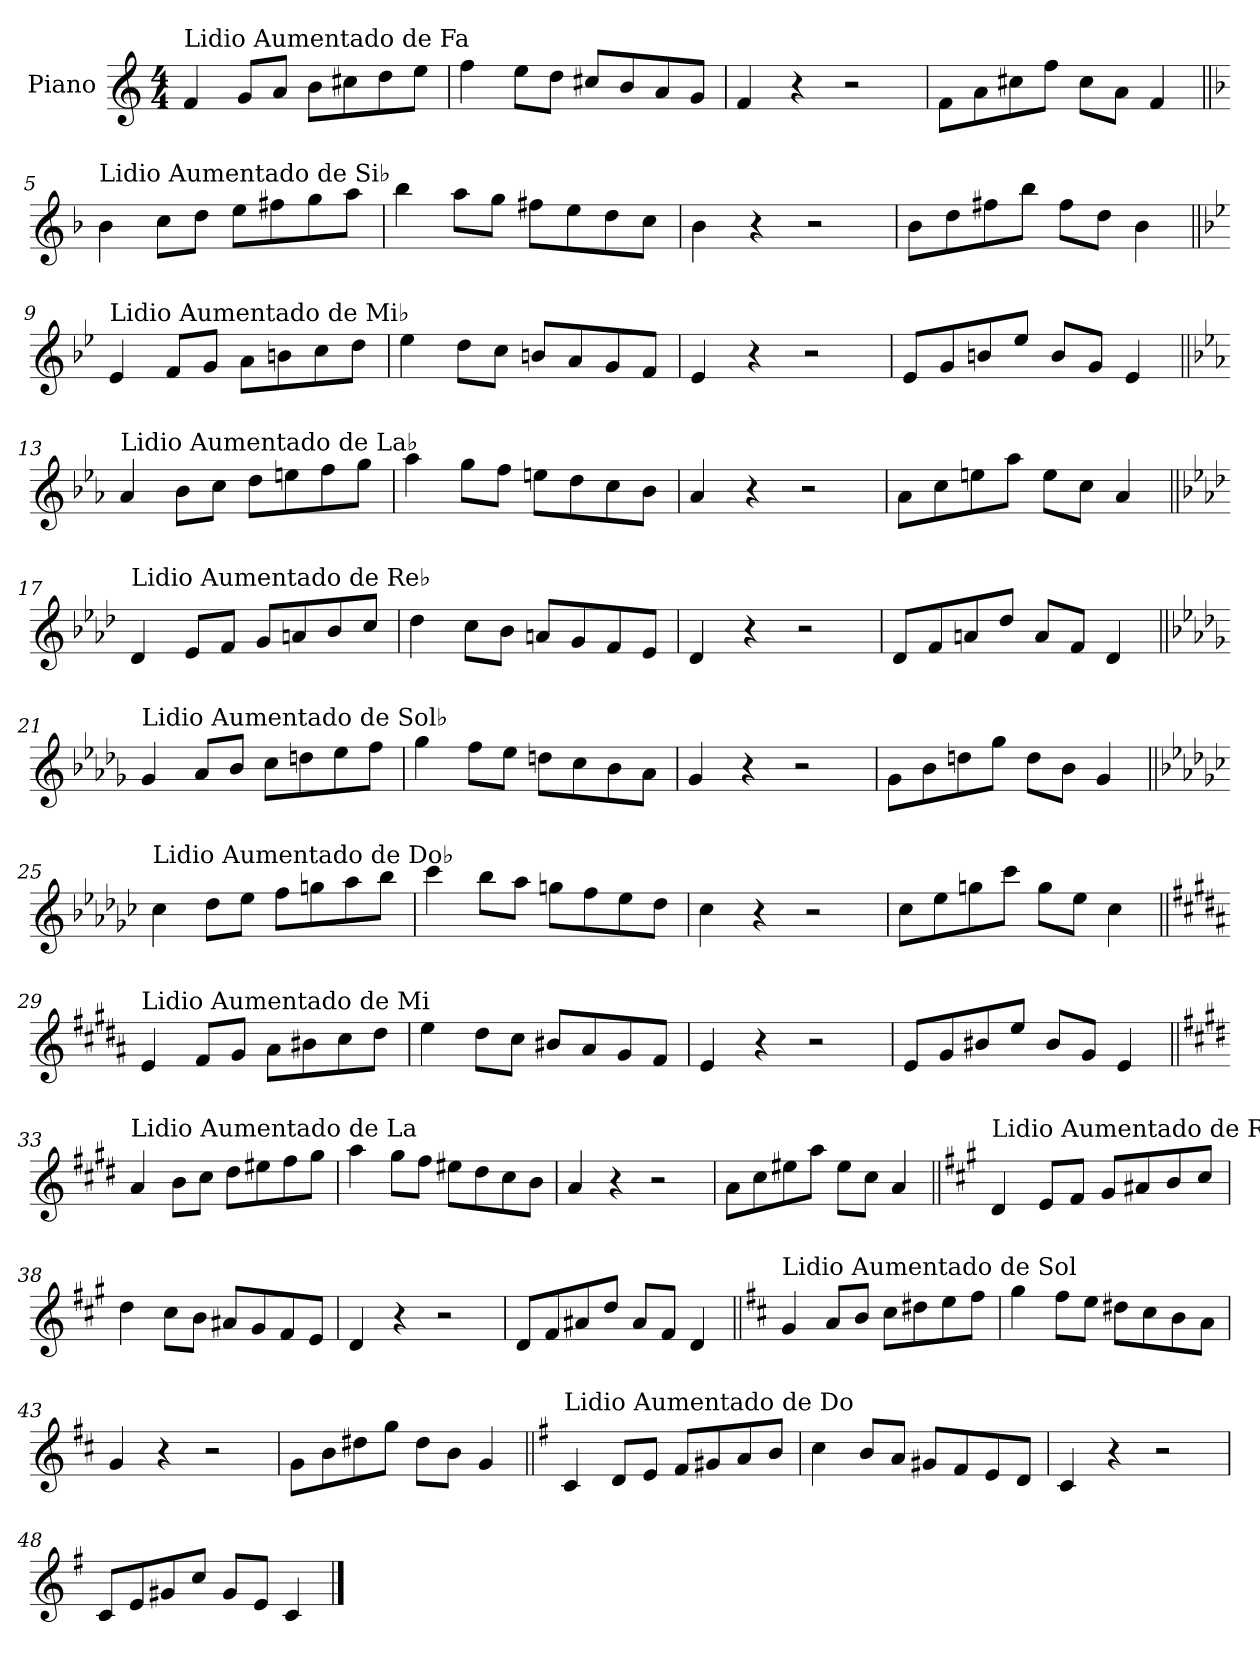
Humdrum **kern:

**kern
*part1
*staff1
*I"Piano
*I'Pno.
*clefG2
*k[]
*M4/4
=1
!LO:TX:a:t=Lidio Aumentado de Fa
4f/
8g/L
8a/J
8b\L
8cc#X\
8dd\
8ee\J
=2
4ff\
8ee\L
8dd\J
8cc#X/L
8b/
8a/
8g/J
=3
4f/
4r
2r
=4
8f\L
8a\
8cc#X\
8ff\J
8cc#\L
8a\J
4f/
!!LO:LB:g=z
=5||
*k[b-]
!LO:TX:a:t=Lidio Aumentado de Si♭
4b-\
8cc\L
8dd\J
8ee\L
8ff#X\
8gg\
8aa\J
=6
4bb-\
8aa\L
8gg\J
8ff#X\L
8ee\
8dd\
8cc\J
=7
4b-\
4r
2r
=8
8b-\L
8dd\
8ff#X\
8bb-\J
8ff#\L
8dd\J
4b-\
!!LO:LB:g=z
=9||
*k[b-e-]
!LO:TX:a:t=Lidio Aumentado de Mi♭
4e-/
8f/L
8g/J
8a\L
8bn\
8cc\
8dd\J
=10
4ee-\
8dd\L
8cc\J
8bn/L
8a/
8g/
8f/J
=11
4e-/
4r
2r
=12
8e-/L
8g/
8bn/
8ee-/J
8b/L
8g/J
4e-/
!!LO:LB:g=z
=13||
*k[b-e-a-]
!LO:TX:a:t=Lidio Aumentado de La♭
4a-/
8b-\L
8cc\J
8dd\L
8een\
8ff\
8gg\J
=14
4aa-\
8gg\L
8ff\J
8een\L
8dd\
8cc\
8b-\J
=15
4a-/
4r
2r
=16
8a-\L
8cc\
8een\
8aa-\J
8ee\L
8cc\J
4a-/
!!LO:LB:g=z
=17||
*k[b-e-a-d-]
!LO:TX:a:t=Lidio Aumentado de Re♭
4d-/
8e-/L
8f/J
8g/L
8an/
8b-/
8cc/J
=18
4dd-\
8cc\L
8b-\J
8an/L
8g/
8f/
8e-/J
=19
4d-/
4r
2r
=20
8d-/L
8f/
8an/
8dd-/J
8a/L
8f/J
4d-/
!!LO:LB:g=z
=21||
*k[b-e-a-d-g-]
!LO:TX:a:t=Lidio Aumentado de Sol♭
4g-/
8a-/L
8b-/J
8cc\L
8ddn\
8ee-\
8ff\J
=22
4gg-\
8ff\L
8ee-\J
8ddn\L
8cc\
8b-\
8a-\J
=23
4g-/
4r
2r
=24
8g-\L
8b-\
8ddn\
8gg-\J
8dd\L
8b-\J
4g-/
!!LO:LB:g=z
=25||
*k[b-e-a-d-g-c-]
!LO:TX:a:t=Lidio Aumentado de Do♭
4cc-\
8dd-\L
8ee-\J
8ff\L
8ggn\
8aa-\
8bb-\J
=26
4ccc-\
8bb-\L
8aa-\J
8ggn\L
8ff\
8ee-\
8dd-\J
=27
4cc-\
4r
2r
=28
8cc-\L
8ee-\
8ggn\
8ccc-\J
8gg\L
8ee-\J
4cc-\
!!LO:LB:g=z
=29||
*k[f#c#g#d#a#]
!LO:TX:a:t=Lidio Aumentado de Mi
4e/
8f#/L
8g#/J
8a#\L
8b#X\
8cc#\
8dd#\J
=30
4ee\
8dd#\L
8cc#\J
8b#X/L
8a#/
8g#/
8f#/J
=31
4e/
4r
2r
=32
8e/L
8g#/
8b#X/
8ee/J
8b#/L
8g#/J
4e/
!!LO:LB:g=z
=33||
*k[f#c#g#d#]
!LO:TX:a:t=Lidio Aumentado de La
4a/
8b\L
8cc#\J
8dd#\L
8ee#X\
8ff#\
8gg#\J
=34
4aa\
8gg#\L
8ff#\J
8ee#X\L
8dd#\
8cc#\
8b\J
=35
4a/
4r
2r
=36
8a\L
8cc#\
8ee#X\
8aa\J
8ee#\L
8cc#\J
4a/
!!LO:LB:g=z
=37||
*k[f#c#g#]
!LO:TX:a:t=Lidio Aumentado de Re
4d/
8e/L
8f#/J
8g#/L
8a#X/
8b/
8cc#/J
=38
4dd\
8cc#\L
8b\J
8a#X/L
8g#/
8f#/
8e/J
=39
4d/
4r
2r
=40
8d/L
8f#/
8a#X/
8dd/J
8a#/L
8f#/J
4d/
!!LO:LB:g=z
=41||
*k[f#c#]
!LO:TX:a:t=Lidio Aumentado de Sol
4g/
8a/L
8b/J
8cc#\L
8dd#X\
8ee\
8ff#\J
=42
4gg\
8ff#\L
8ee\J
8dd#X\L
8cc#\
8b\
8a\J
=43
4g/
4r
2r
=44
8g\L
8b\
8dd#X\
8gg\J
8dd#\L
8b\J
4g/
!!LO:LB:g=z
=45||
*k[f#]
!LO:TX:a:t=Lidio Aumentado de Do
4c/
8d/L
8e/J
8f#/L
8g#X/
8a/
8b/J
=46
4cc\
8b/L
8a/J
8g#X/L
8f#/
8e/
8d/J
=47
4c/
4r
2r
=48
8c/L
8e/
8g#X/
8cc/J
8g#/L
8e/J
4c/
==
*-
